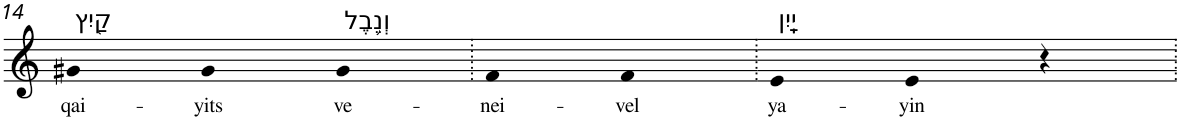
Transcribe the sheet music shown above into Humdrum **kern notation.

**kern	**text
*part1	*part1
*staff1	*staff1
*I"Piano	*
*I'Pno	*
!!LO:PB:g=z
*clefG2	*
*k[]	*
=14	=14
!LO:TX:a:t=קַ֖יִץ	!
!	!LO:LY:b
4g#X	qai-
!	!LO:LY:b
4g#	-yits
!LO:TX:a:t=וְנֵ֥בֶל	!
!	!LO:LY:b
4g#	ve-
=15.	=15.
!	!LO:LY:b
4f	-nei-
!	!LO:LY:b
4f	-vel
=16.	=16.
!LO:TX:a:t=יָֽיִן	!
!	!LO:LY:b
4e	ya-
!	!LO:LY:b
4e	-yin
4r	.
=.	=.
*-	*-
